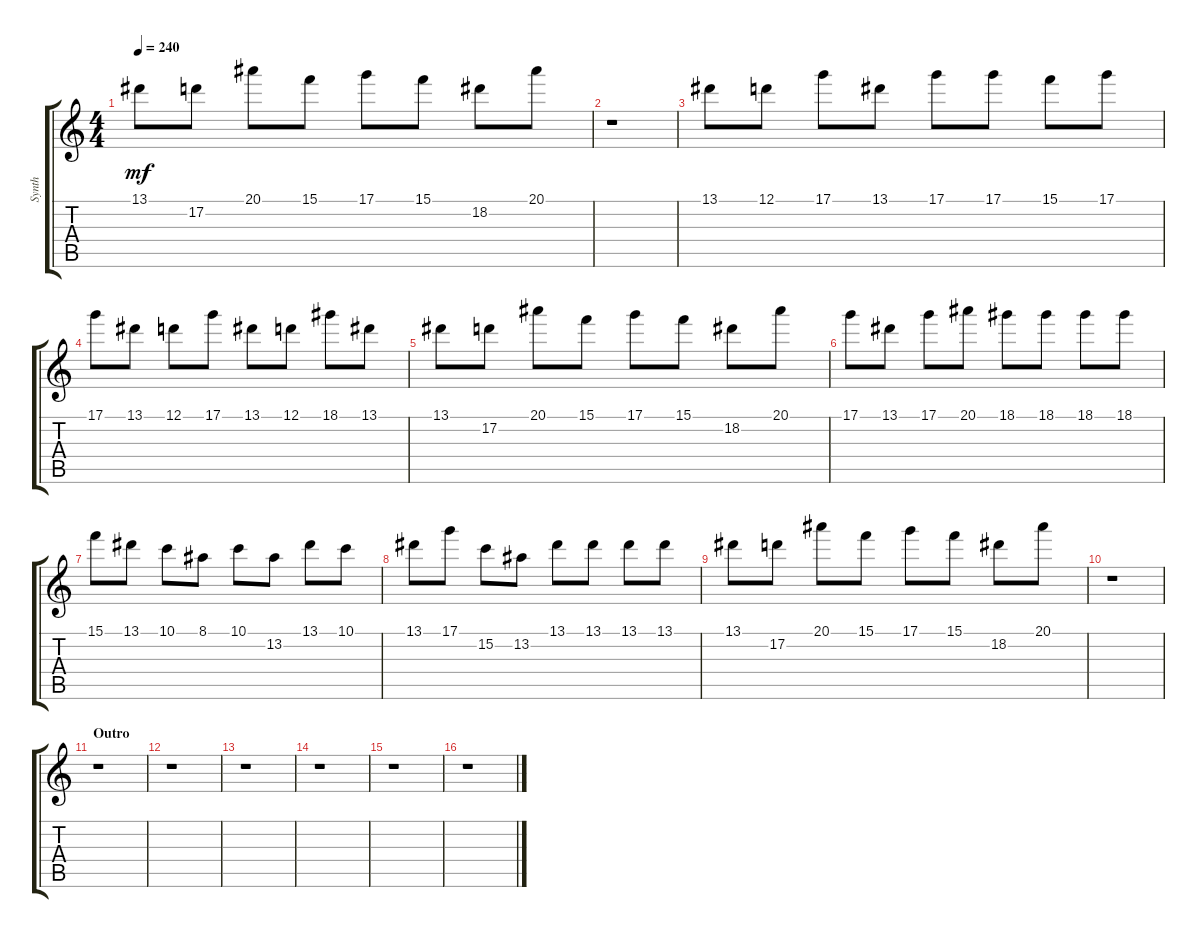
\track ("Synth" "Synth") {instrument electricguitarclean}
\staff {score tabs}
\tuning (D4 A3 F3 C3 G2 C2) {hide}
\ts (4 4)
\tempo 240
\clef g2
\ks aminor
13.1.8{dy mf} 17.2.8 20.1.8 15.1.8 17.1.8 15.1.8 18.2.8 20.1.8 |
r.1 |
13.1.8 12.1.8 17.1.8 13.1.8 17.1.8 17.1.8 15.1.8 17.1.8 |
17.1.8 13.1.8 12.1.8 17.1.8 13.1.8 12.1.8 18.1.8 13.1.8 |
13.1.8 17.2.8 20.1.8 15.1.8 17.1.8 15.1.8 18.2.8 20.1.8 |
17.1.8 13.1.8 17.1.8 20.1.8 18.1.8 18.1.8 18.1.8 18.1.8 |
15.1.8 13.1.8 10.1.8 8.1.8 10.1.8 13.2.8 13.1.8 10.1.8 |
13.1.8 17.1.8 15.2.8 13.2.8 13.1.8 13.1.8 13.1.8 13.1.8 |
13.1.8 17.2.8 20.1.8 15.1.8 17.1.8 15.1.8 18.2.8 20.1.8 |
r.1 |
\section ("" "Outro")
r.1 |
r.1 |
r.1 |
r.1 |
r.1 |
r.1
